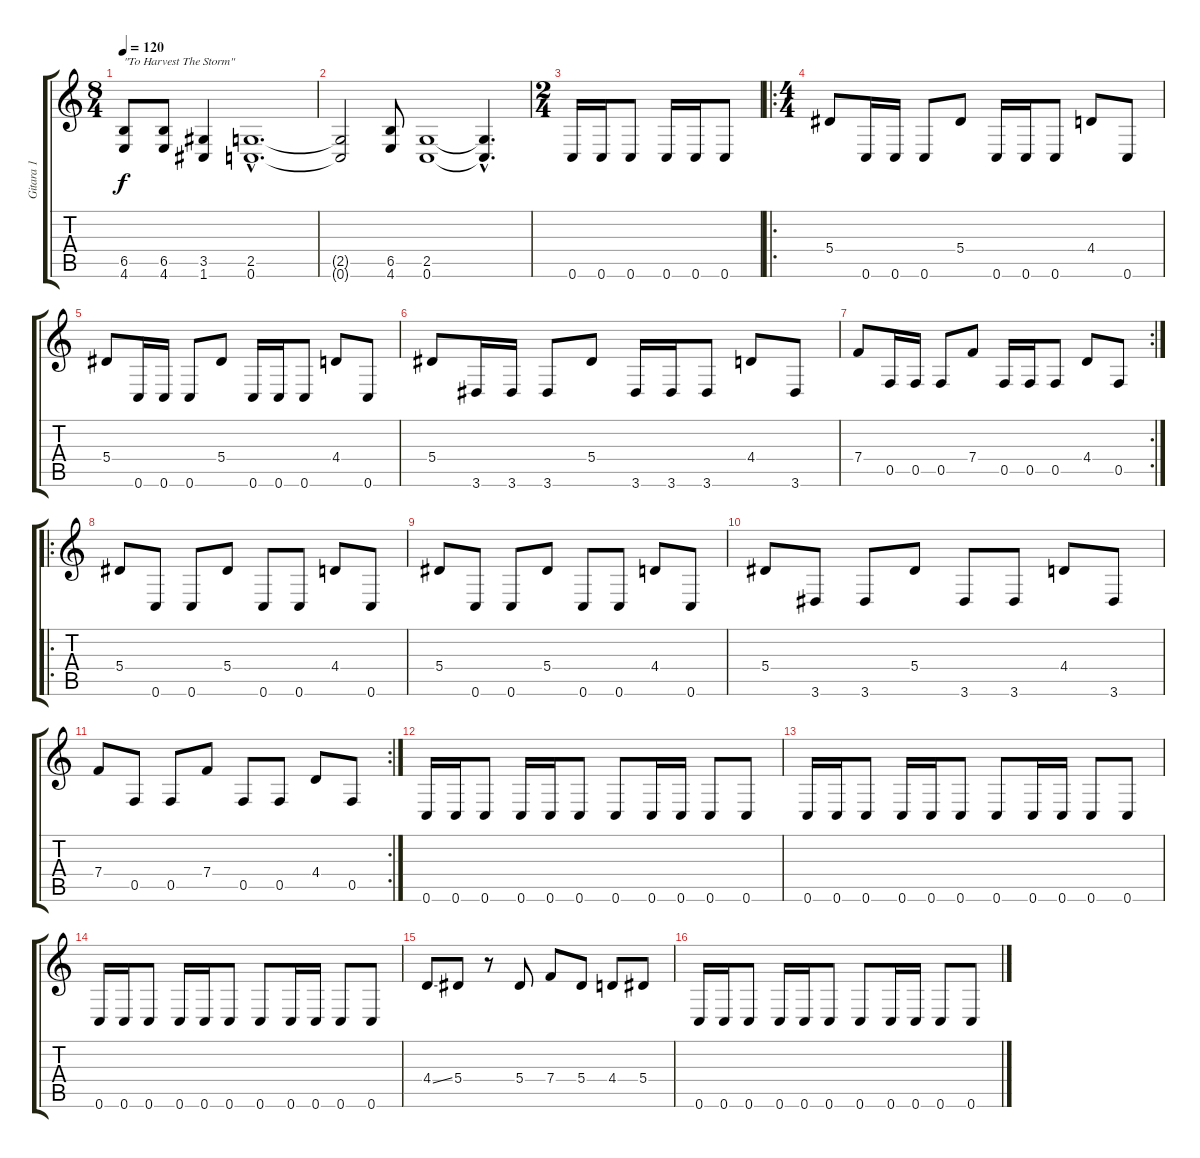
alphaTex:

\track ("Gitara 1" "Gitara 1") {instrument distortionguitar}
\staff {score tabs}
\tuning (C4 G3 Eb3 Bb2 F2 C2) {hide}
\ts (8 4)
\tempo 120
\tempo 167
\tempo 120
\clef g2
\ks c
(6.5 4.6).8{txt "\"To Harvest The Storm\"" dy f instrument distortionguitar} (6.5 4.6).8 (3.5 1.6).4 (2.5{hac} 0.6{hac}).1{d} |
(2.5{t} 0.6{t}).2 (6.5 4.6).8 (2.5 0.6).1 (2.5{hac t} 0.6{hac t}).4{d} |
\ts (2 4)
0.6.16 0.6.16 0.6.8 0.6.16 0.6.16 0.6.8 |
\ro
\ts (4 4)
5.4.8 0.6.16 0.6.16 0.6.8 5.4.8 0.6.16 0.6.16 0.6.8 4.4.8 0.6.8 |
5.4.8 0.6.16 0.6.16 0.6.8 5.4.8 0.6.16 0.6.16 0.6.8 4.4.8 0.6.8 |
5.4.8 3.6.16 3.6.16 3.6.8 5.4.8 3.6.16 3.6.16 3.6.8 4.4.8 3.6.8 |
\rc 2
7.4.8 0.5.16 0.5.16 0.5.8 7.4.8 0.5.16 0.5.16 0.5.8 4.4.8 0.5.8 |
\ro
5.4.8 0.6.8 0.6.8 5.4.8 0.6.8 0.6.8 4.4.8 0.6.8 |
5.4.8 0.6.8 0.6.8 5.4.8 0.6.8 0.6.8 4.4.8 0.6.8 |
5.4.8 3.6.8 3.6.8 5.4.8 3.6.8 3.6.8 4.4.8 3.6.8 |
\rc 2
7.4.8 0.5.8 0.5.8 7.4.8 0.5.8 0.5.8 4.4.8 0.5.8 |
0.6.16 0.6.16 0.6.8 0.6.16 0.6.16 0.6.8 0.6.8 0.6.16 0.6.16 0.6.8 0.6.8 |
0.6.16 0.6.16 0.6.8 0.6.16 0.6.16 0.6.8 0.6.8 0.6.16 0.6.16 0.6.8 0.6.8 |
0.6.16 0.6.16 0.6.8 0.6.16 0.6.16 0.6.8 0.6.8 0.6.16 0.6.16 0.6.8 0.6.8 |
4.4{ss}.8 5.4.8 r.8 5.4.8 7.4.8 5.4.8 4.4.8 5.4.8 |
0.6.16 0.6.16 0.6.8 0.6.16 0.6.16 0.6.8 0.6.8 0.6.16 0.6.16 0.6.8 0.6.8
